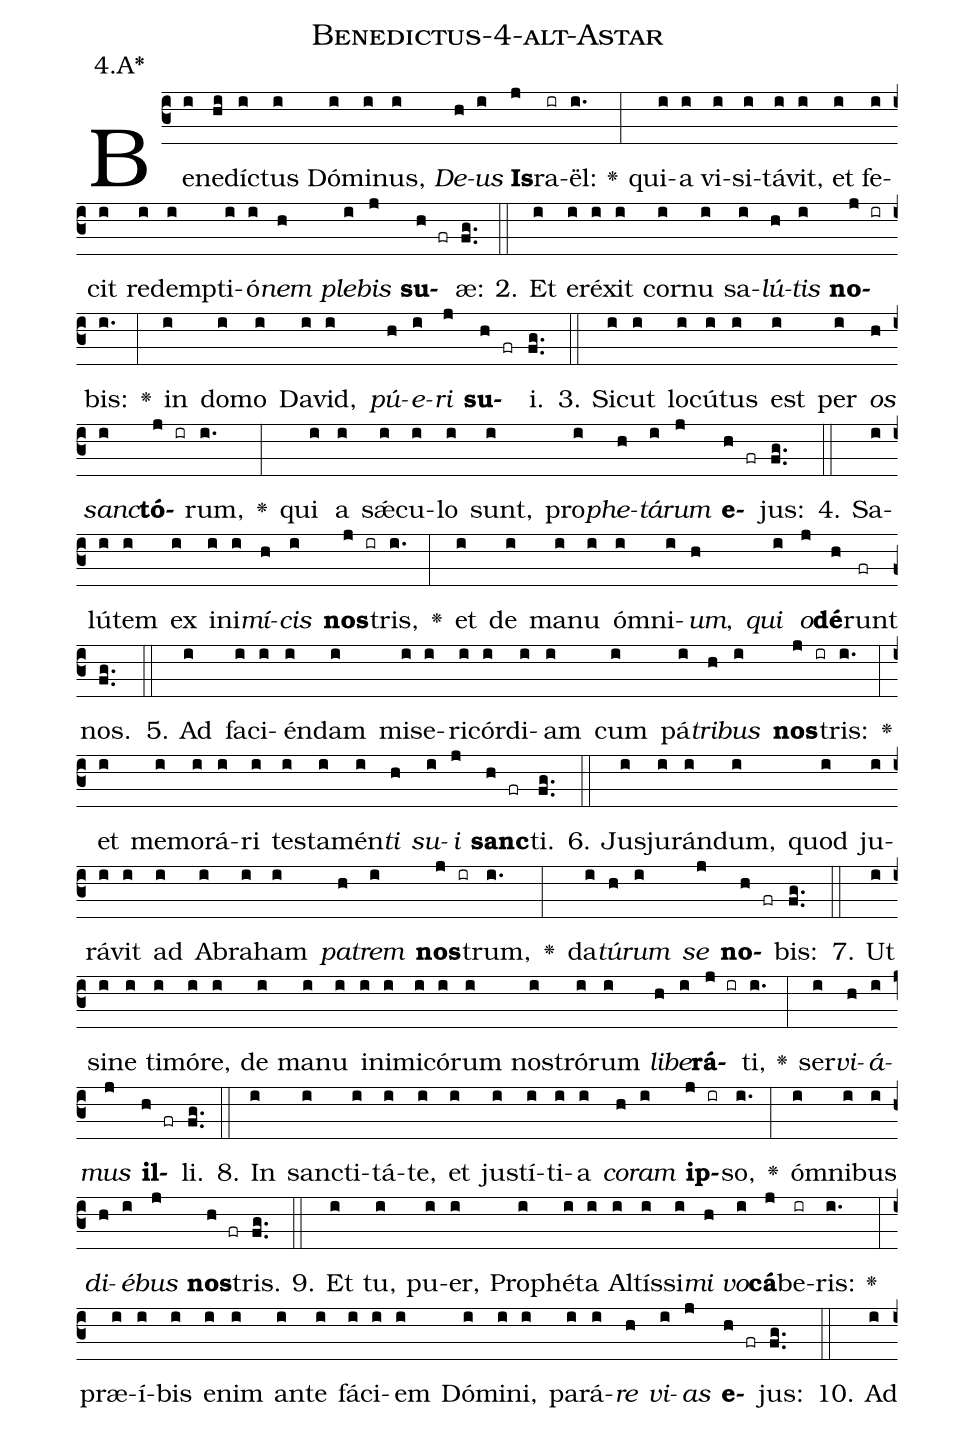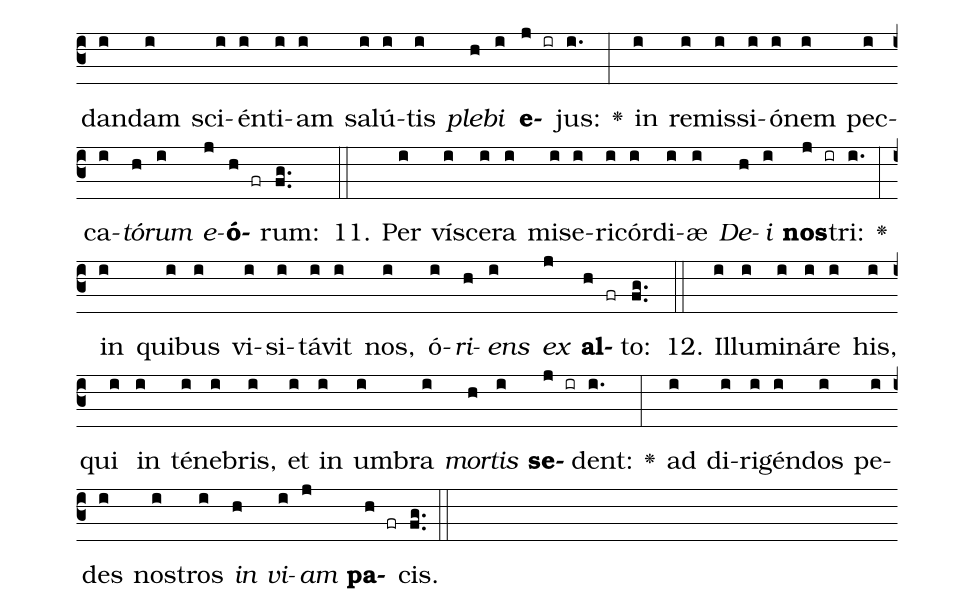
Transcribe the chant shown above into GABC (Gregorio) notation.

name: Benedictus-4-alt-Astar;
annotation: 4.A*;
%%
(c3)Be(i)ne(hi)díc(i)tus(i) Dó(i)mi(i)nus,(i) <i>De</i>(h)<i>us</i>(i) <b>Is</b>(j)ra(ir)ël:(i.) <v>\greheightstar</v>(:) qui(i)a(i) vi(i)si(i)tá(i)vit,(i) et(i) fe(i)cit(i) red(i)emp(i)ti(i)ó(i)<i>nem</i>(h) <i>ple</i>(i)<i>bis</i>(j) <b>su</b>(h fr)æ:(fg..) (::)
2. Et(i) e(i)ré(i)xit(i) cor(i)nu(i) sa(i)<i>lú</i>(h)<i>tis</i>(i) <b>no</b>(j ir)bis:(i.) <v>\greheightstar</v>(:) in(i) do(i)mo(i) Da(i)vid,(i) <i>pú</i>(h)<i>e</i>(i)<i>ri</i>(j) <b>su</b>(h fr)i.(fg..) (::)
3. Sic(i)ut(i) lo(i)cú(i)tus(i) est(i) per(i) <i>os</i>(h) <i>sanc</i>(i)<b>tó</b>(j ir)rum,(i.) <v>\greheightstar</v>(:) qui(i) a(i) sǽ(i)cu(i)lo(i) sunt,(i) pro(i)<i>phe</i>(h)<i>tá</i>(i)<i>rum</i>(j) <b>e</b>(h fr)jus:(fg..) (::)
4. Sa(i)lú(i)tem(i) ex(i) in(i)i(i)<i>mí</i>(h)<i>cis</i>(i) <b>nos</b>(j ir)tris,(i.) <v>\greheightstar</v>(:) et(i) de(i) ma(i)nu(i) óm(i)ni(i)<i>um</i>,(h) <i>qui</i>(i) <i>o</i>(j)<b>dé</b>(h)runt(fr) nos.(fg..) (::)
5. Ad(i) fa(i)ci(i)én(i)dam(i) mi(i)se(i)ri(i)cór(i)di(i)am(i) cum(i) pá(i)<i>tri</i>(h)<i>bus</i>(i) <b>nos</b>(j ir)tris:(i.) <v>\greheightstar</v>(:) et(i) me(i)mo(i)rá(i)ri(i) tes(i)ta(i)mén(i)<i>ti</i>(h) <i>su</i>(i)<i>i</i>(j) <b>sanc</b>(h fr)ti.(fg..) (::)
6. Ju(i)sju(i)rán(i)dum,(i) quod(i) ju(i)rá(i)vit(i) ad(i) A(i)bra(i)ham(i) <i>pa</i>(h)<i>trem</i>(i) <b>nos</b>(j ir)trum,(i.) <v>\greheightstar</v>(:) da(i)<i>tú</i>(h)<i>rum</i>(i) <i>se</i>(j) <b>no</b>(h fr)bis:(fg..) (::)
7. Ut(i) si(i)ne(i) ti(i)mó(i)re,(i) de(i) ma(i)nu(i) in(i)i(i)mi(i)có(i)rum(i) nos(i)tró(i)rum(i) <i>li</i>(h)<i>be</i>(i)<b>rá</b>(j ir)ti,(i.) <v>\greheightstar</v>(:) ser(i)<i>vi</i>(h)<i>á</i>(i)<i>mus</i>(j) <b>il</b>(h fr)li.(fg..) (::)
8. In(i) sanc(i)ti(i)tá(i)te,(i) et(i) jus(i)tí(i)ti(i)a(i) <i>co</i>(h)<i>ram</i>(i) <b>ip</b>(j ir)so,(i.) <v>\greheightstar</v>(:) óm(i)ni(i)bus(i) <i>di</i>(h)<i>é</i>(i)<i>bus</i>(j) <b>nos</b>(h fr)tris.(fg..) (::)
9. Et(i) tu,(i) pu(i)er,(i) Pro(i)phé(i)ta(i) Al(i)tís(i)si(i)<i>mi</i>(h) <i>vo</i>(i)<b>cá</b>(j)be(ir)ris:(i.) <v>\greheightstar</v>(:) præ(i)í(i)bis(i) e(i)nim(i) an(i)te(i) fá(i)ci(i)em(i) Dó(i)mi(i)ni,(i) pa(i)rá(i)<i>re</i>(h) <i>vi</i>(i)<i>as</i>(j) <b>e</b>(h fr)jus:(fg..) (::)
10. Ad(i) dan(i)dam(i) sci(i)én(i)ti(i)am(i) sa(i)lú(i)tis(i) <i>ple</i>(h)<i>bi</i>(i) <b>e</b>(j ir)jus:(i.) <v>\greheightstar</v>(:) in(i) re(i)mis(i)si(i)ó(i)nem(i) pec(i)ca(i)<i>tó</i>(h)<i>rum</i>(i) <i>e</i>(j)<b>ó</b>(h fr)rum:(fg..) (::)
11. Per(i) ví(i)sce(i)ra(i) mi(i)se(i)ri(i)cór(i)di(i)æ(i) <i>De</i>(h)<i>i</i>(i) <b>nos</b>(j ir)tri:(i.) <v>\greheightstar</v>(:) in(i) qui(i)bus(i) vi(i)si(i)tá(i)vit(i) nos,(i) ó(i)<i>ri</i>(h)<i>ens</i>(i) <i>ex</i>(j) <b>al</b>(h fr)to:(fg..) (::)
12. Il(i)lu(i)mi(i)ná(i)re(i) his,(i) qui(i) in(i) té(i)ne(i)bris,(i) et(i) in(i) um(i)bra(i) <i>mor</i>(h)<i>tis</i>(i) <b>se</b>(j ir)dent:(i.) <v>\greheightstar</v>(:) ad(i) di(i)ri(i)gén(i)dos(i) pe(i)des(i) nos(i)tros(i) <i>in</i>(h) <i>vi</i>(i)<i>am</i>(j) <b>pa</b>(h fr)cis.(fg..) (::)
